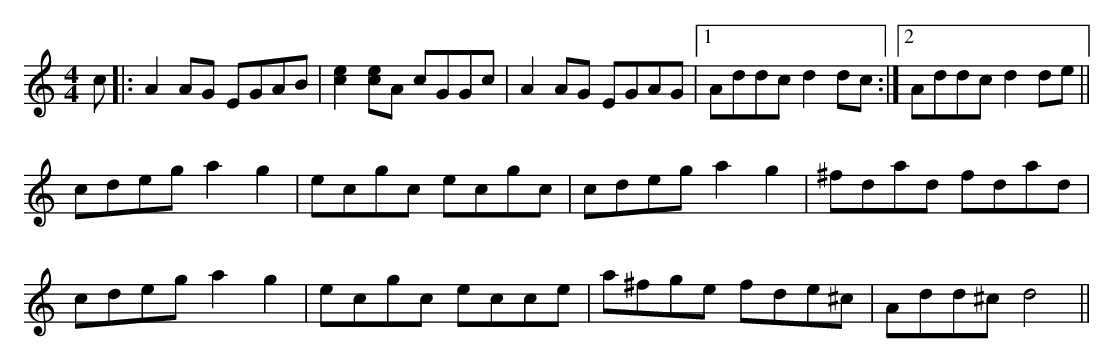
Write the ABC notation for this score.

X:1
M:4/4
K:Amin
c|:A2 AG EGAB|[e2c2] [ec]A cGGc|A2 AG EGAG|1 Addc d2 dc:|2 Addc d2 de||
cdeg a2 g2|ecgc ecgc|cdeg a2 g2|^fdad fdad|
cdeg a2 g2|ecgc ecce|a^fge fde^c|Add^c d4||
